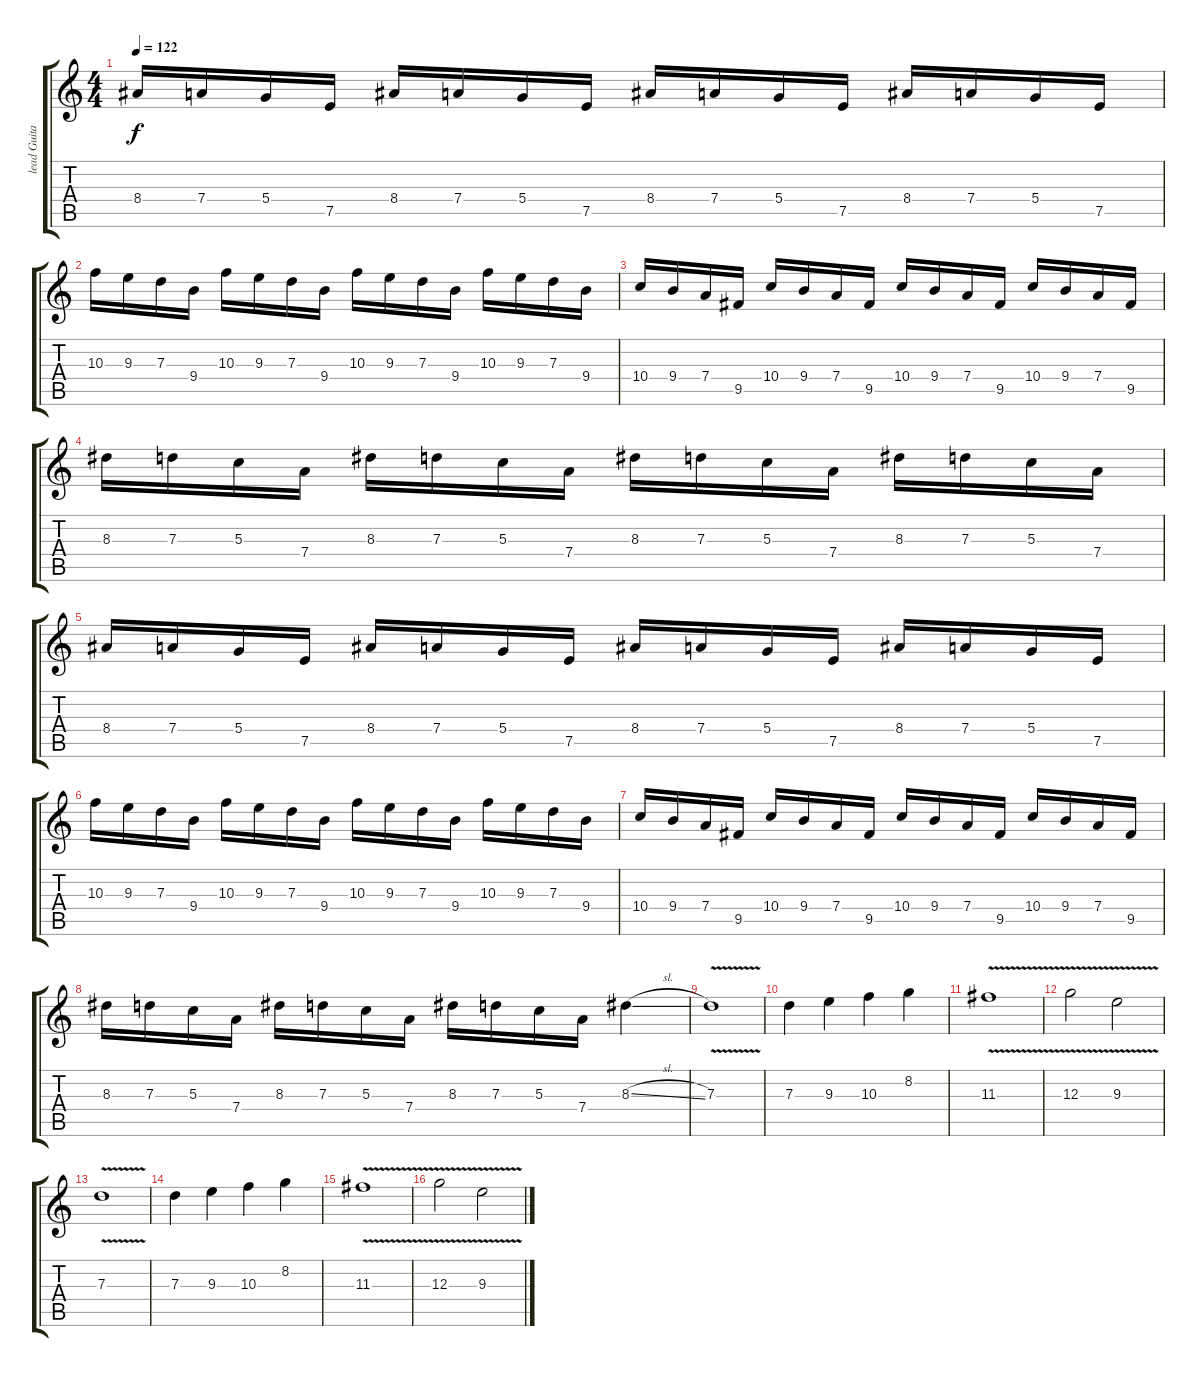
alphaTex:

\track ("lead Guitar" "lead Guita") {instrument distortionguitar}
\staff {score tabs}
\tuning (E4 B3 G3 D3 A2 E2) {hide}
\ts (4 4)
\tempo 122
\clef g2
\ks c
8.4.16{dy f instrument distortionguitar} 7.4.16 5.4.16 7.5.16 8.4.16 7.4.16 5.4.16 7.5.16 8.4.16 7.4.16 5.4.16 7.5.16 8.4.16 7.4.16 5.4.16 7.5.16 |
10.3.16 9.3.16 7.3.16 9.4.16 10.3.16 9.3.16 7.3.16 9.4.16 10.3.16 9.3.16 7.3.16 9.4.16 10.3.16 9.3.16 7.3.16 9.4.16 |
10.4.16 9.4.16 7.4.16 9.5.16 10.4.16 9.4.16 7.4.16 9.5.16 10.4.16 9.4.16 7.4.16 9.5.16 10.4.16 9.4.16 7.4.16 9.5.16 |
8.3.16 7.3.16 5.3.16 7.4.16 8.3.16 7.3.16 5.3.16 7.4.16 8.3.16 7.3.16 5.3.16 7.4.16 8.3.16 7.3.16 5.3.16 7.4.16 |
8.4.16 7.4.16 5.4.16 7.5.16 8.4.16 7.4.16 5.4.16 7.5.16 8.4.16 7.4.16 5.4.16 7.5.16 8.4.16 7.4.16 5.4.16 7.5.16 |
10.3.16 9.3.16 7.3.16 9.4.16 10.3.16 9.3.16 7.3.16 9.4.16 10.3.16 9.3.16 7.3.16 9.4.16 10.3.16 9.3.16 7.3.16 9.4.16 |
10.4.16 9.4.16 7.4.16 9.5.16 10.4.16 9.4.16 7.4.16 9.5.16 10.4.16 9.4.16 7.4.16 9.5.16 10.4.16 9.4.16 7.4.16 9.5.16 |
8.3.16 7.3.16 5.3.16 7.4.16 8.3.16 7.3.16 5.3.16 7.4.16 8.3.16 7.3.16 5.3.16 7.4.16 8.3{sl}.4 |
7.3{v}.1 |
7.3.4 9.3.4 10.3.4 8.2.4 |
11.3{v}.1 |
12.3{v}.2 9.3{v}.2 |
7.3{v}.1 |
7.3.4 9.3.4 10.3.4 8.2.4 |
11.3{v}.1 |
12.3{v}.2 9.3{v}.2
